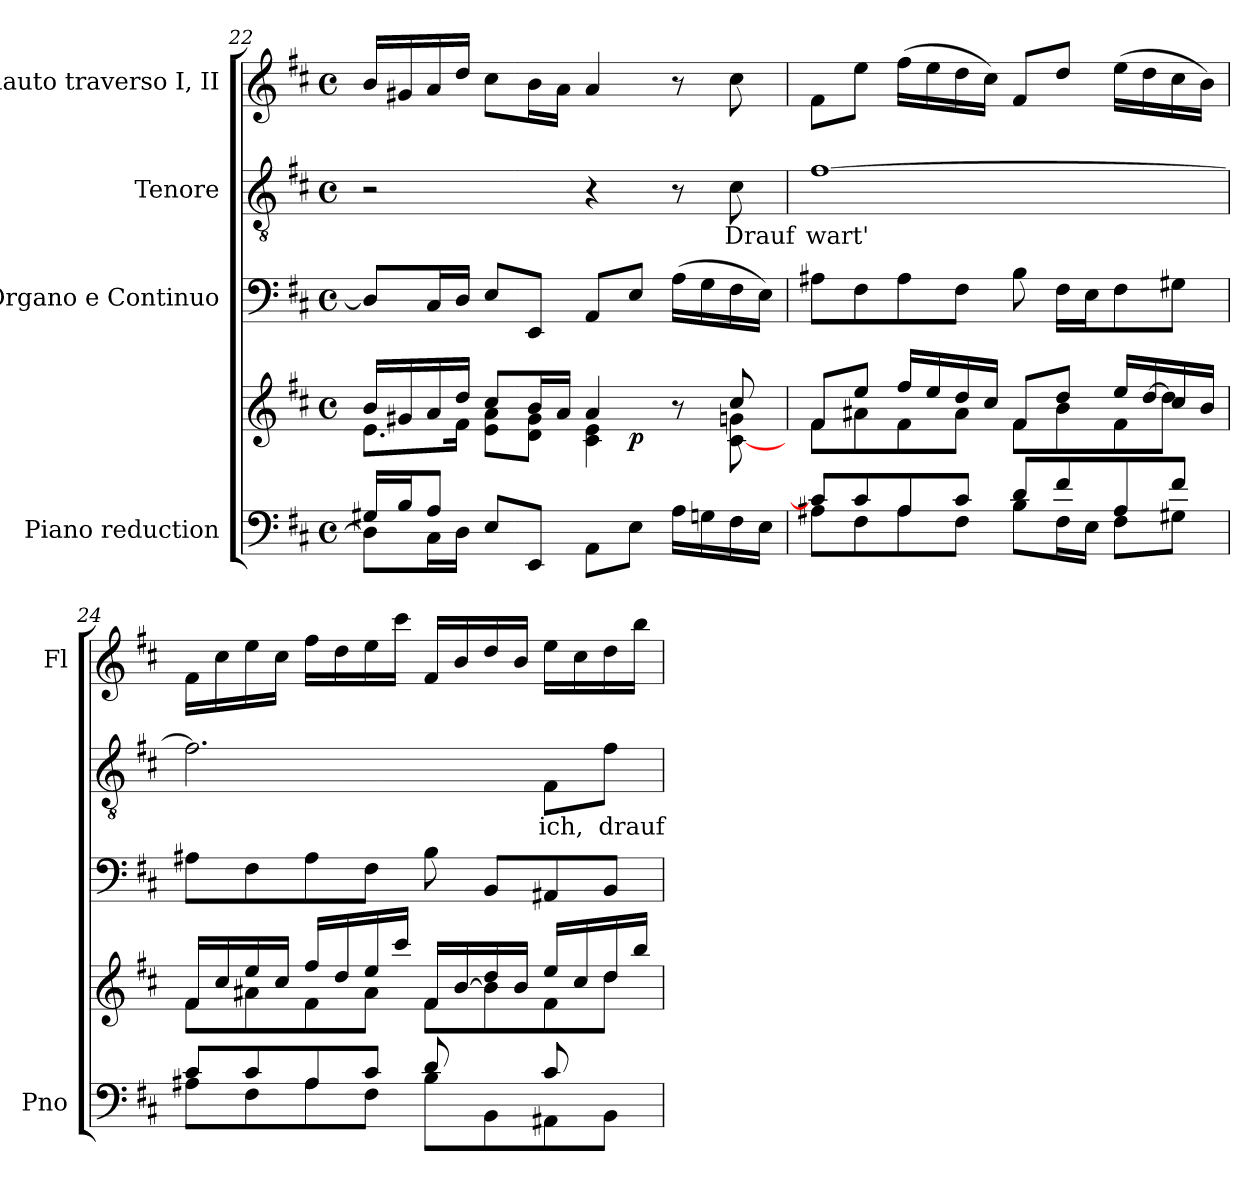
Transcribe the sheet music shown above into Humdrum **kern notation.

**kern	**kern	**dynam	**kern	**kern	**text	**kern
*part4	*part4	*part4	*part3	*part2	*part2	*part1
*staff5	*staff4	*staff4/5	*staff3	*staff2	*staff2	*staff1
*I"Piano reduction	*	*	*I"Organo e Continuo	*I"Tenore	*	*I"Flauto traverso I, II
*I'Pno	*	*	*	*	*	*I'Fl
!!LO:LB:g=z
*clefF4	*clefG2	*	*clefF4	*clefGv2	*	*clefG2
*k[f#c#]	*k[f#c#]	*	*k[f#c#]	*k[f#c#]	*	*k[f#c#]
*M4/4	*M4/4	*	*M4/4	*M4/4	*	*M4/4
*met(c)	*met(c)	*	*met(c)	*met(c)	*	*met(c)
=22	=22	=22	=22	=22	=22	=22
*^	*^	*	*	*	*	*
*	*	*	*^	*	*	*	*	*
16G#X/LL	8D\L]	16b/LL	8.e\L	2ryy	.	8D/L]	2r	.	16b/LL
16B/J	.	16g#X/	.	.	.	.	.	.	16g#X/
8A/J	16C#\L	16a/	.	.	.	16C#/L	.	.	16a/
.	16D\JJ	16dd/JJ	16f#\Jk	.	.	16D/JJ	.	.	16dd/JJ
4ryy	8E/L	8cc#/L	8e\ 8a\L	.	.	8E/L	.	.	8cc#\L
.	8EE/J	16b/L	8d\ 8g#\J	.	.	8EE/J	.	.	16b\L
.	.	16a/JJ	.	.	.	.	.	.	16a\JJ
2ryy	8AA\L	4a/	4c#\ 4e\	8ryy	.	8AA/L	4r	.	4a/
!	!	!	!	!	!LO:DY:b	!	!	!	!
.	8E\J	.	.	4.ryy	p	8E/J	.	.	.
.	16A\LL	8r	8ryy	.	.	(16A\LL	8r	.	8r
.	16Gn\	.	.	.	.	16G\	.	.	.
!	!	!	!	!	!	!	!	!LO:LY:b	!
.	16F#\	8cc#/	[>8c#\ 8gn\	.	.	16F#\	8c#\	Drauf	8cc#\
.	16E\JJ	.	.	.	.	16E\JJ)	.	.	.
=23	=23	=23	=23	=23	=23	=23	=23	=23	=23
!	!	!	!	!	!	!	!	!LO:LY:b	!
*	*	*	*v	*v	*	*	*	*	*
8c#/L]	8A#X\L	8f#/L	8f#\L	.	8A#X\L	[1f#	wart'	8f#\L
8c#/	8F#\	8ee/J	8a#X\	.	8F#\	.	.	8ee\J
8A#/	8A#\	16ff#/LL	8f#\	.	8A#\	.	.	(16ff#\LL
.	.	16ee/	.	.	.	.	.	16ee\
8c#/J	8F#\J	16dd/	8a#\J	.	8F#\J	.	.	16dd\
.	.	16cc#/JJ	.	.	.	.	.	16cc#\JJ)
8d/L	8B\L	8f#/L	8f#\L	.	8B\	.	.	8f#/L
8f#/	16F#\L	8dd/J	8b\	.	16F#\LL	.	.	8dd/J
.	16E\JJ	.	.	.	16E\J	.	.	.
8A#/	8F#\L	16ee/LL	8f#\	.	8F#\	.	.	(16ee\LL
.	.	[<16dd/	.	.	.	.	.	16dd\
8f#/J	8G#X\J	16cc#/	8dd\J]	.	8G#X\J	.	.	16cc#\
.	.	16b/JJ	.	.	.	.	.	16b\JJ)
=24	=24	=24	=24	=24	=24	=24	=24	=24
*	*	*	*^	*	*	*	*	*
8c#/L	8A#X\L	16f#/LL	8f#\L	8ryy	.	8A#X\L	2.f#\]	.	16f#\LL
.	.	16cc#/	.	.	.	.	.	.	16cc#\
*	*	*	*v	*v	*	*	*	*	*
8c#/	8F#\	16ee/	8a#X\	.	8F#\	.	.	16ee\
.	.	16cc#/JJ	.	.	.	.	.	16cc#\JJ
8A#/	8A#\	16ff#/LL	8f#\	.	8A#\	.	.	16ff#\LL
.	.	16dd/	.	.	.	.	.	16dd\
8c#/J	8F#\J	16ee/	8a#\J	.	8F#\J	.	.	16ee\
.	.	16ccc#/JJ	.	.	.	.	.	16ccc#\JJ
8d/L	8B\L	16f#/LL	8f#\L	.	8B\	.	.	16f#/LL
.	.	[<16b/	.	.	.	.	.	16b/
*	*	*	*^	*	*	*	*	*
8ryy	8BB\	16dd/	8b\]	8f#\	.	8BB/L	.	.	16dd/
.	.	16b/JJ	.	.	.	.	.	.	16b/JJ
!	!	!	!	!	!	!	!	!LO:LY:b	!
8c#/	8AA#X\	16ee/LL	8f#\	8ryy	.	8AA#X/	8F#\L	ich,	16ee\LL
.	.	16cc#/	.	.	.	.	.	.	16cc#\
!	!	!	!	!	!	!	!	!LO:LY:b	!
8ryy	8BB\J	16dd/	8dd\J	8f#\J	.	8BB/J	8f#\J	drauf	16dd\
.	.	16bb/JJ	.	.	.	.	.	.	16bb\JJ
*v	*v	*	*	*	*	*	*	*	*
*	*v	*v	*v	*	*	*	*	*
=	=	=	=	=	=	=
*-	*-	*-	*-	*-	*-	*-
